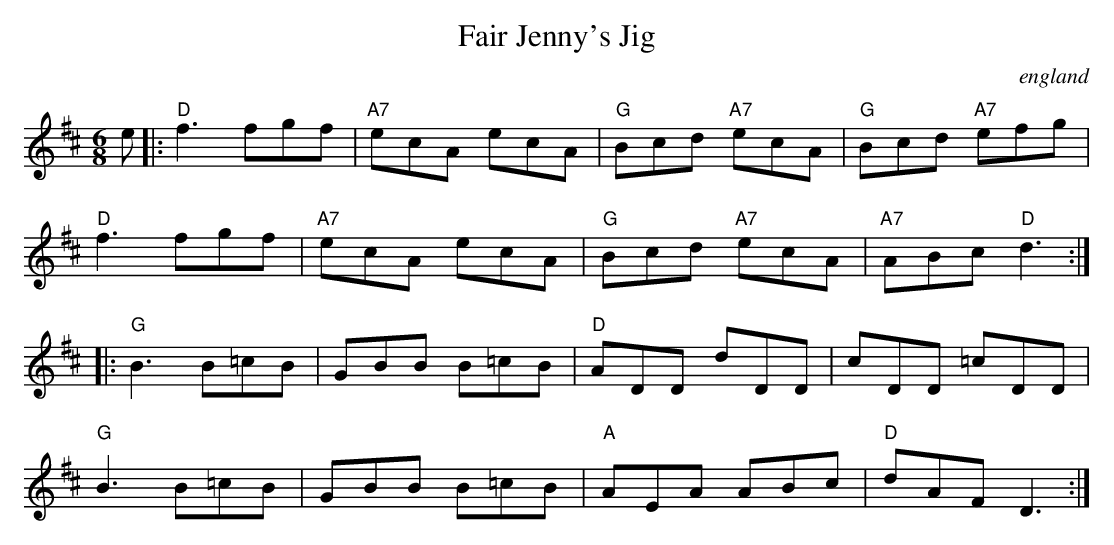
X:1
T:Fair Jenny's Jig
O:england
M:6/8
K:D
e|:"D"f3 fgf|"A7"ecA ecA|"G"Bcd "A7"ecA|"G"Bcd "A7"efg|
"D"f3 fgf|"A7"ecA ecA|"G"Bcd "A7"ecA|"A7"ABc "D"d3::
"G"B3 B=cB|GBB B=cB|"D"ADD dDD|cDD =cDD|
"G"B3 B=cB|GBB B=cB|"A"AEA ABc|"D"dAF D3:|
